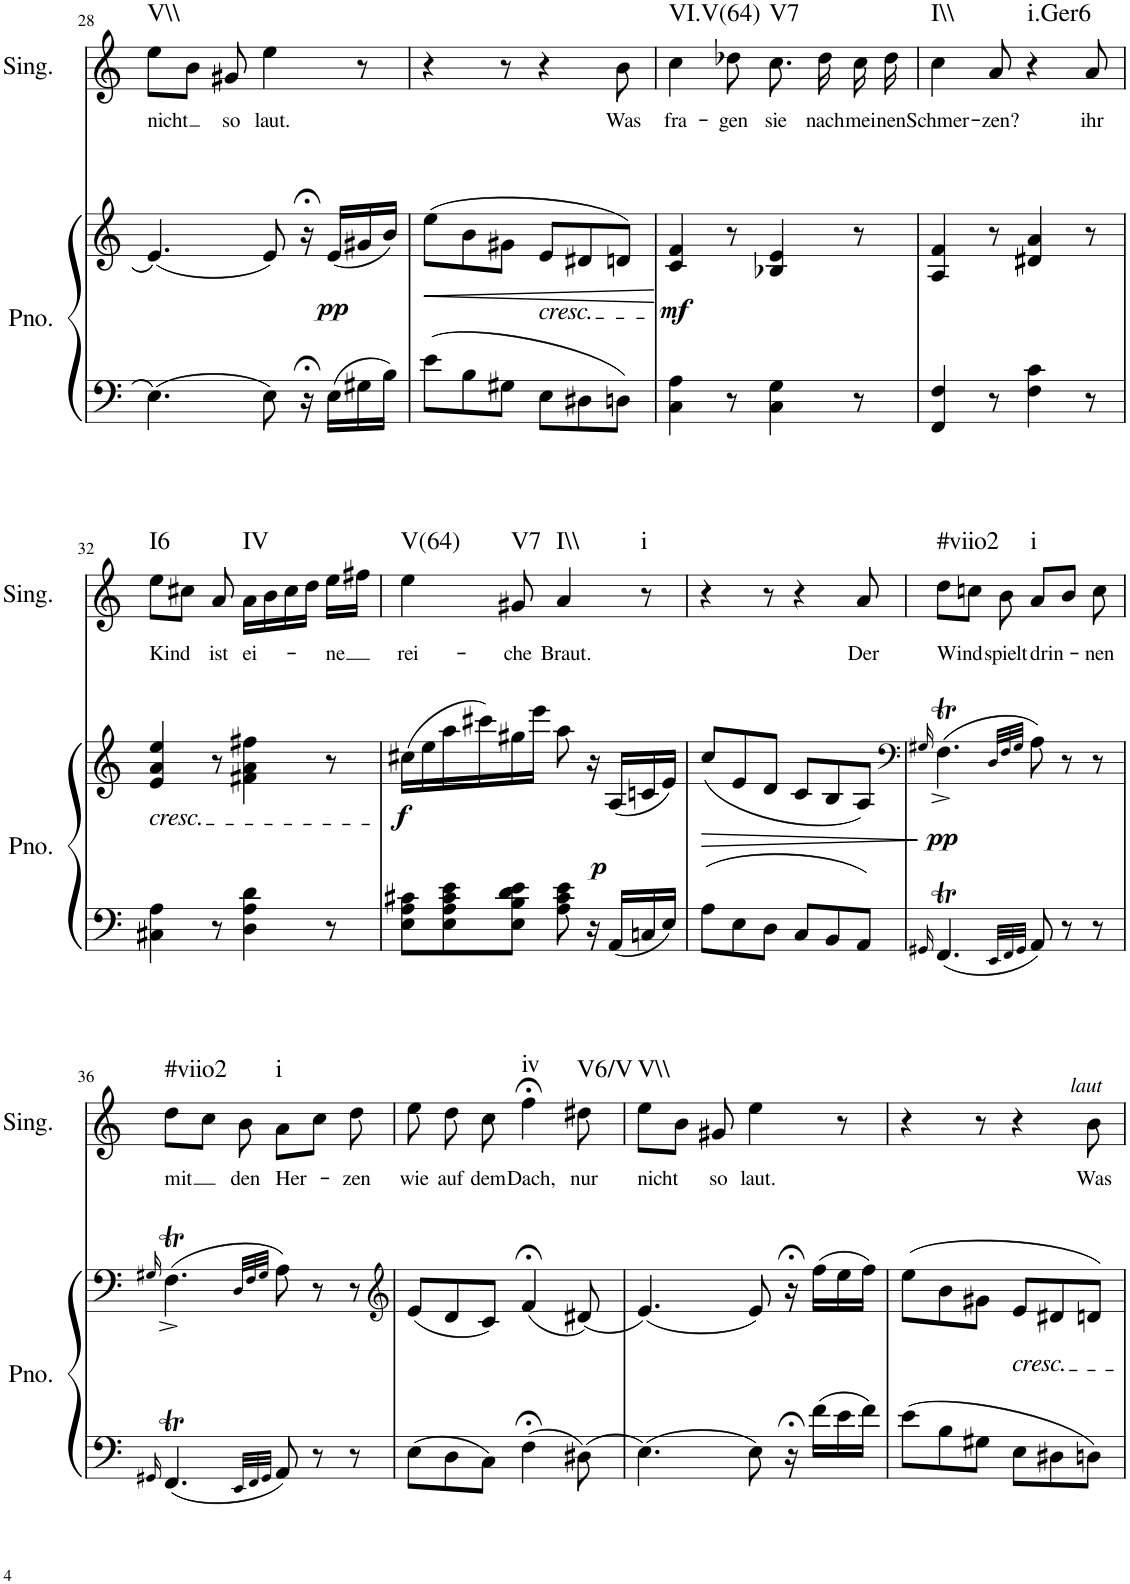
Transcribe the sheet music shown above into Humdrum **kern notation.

**kern	**kern	**dynam	**kern	**text	**harte
*part2	*part2	*part2	*part1	*part1	*part1
*staff3	*staff2	*staff2/3	*staff1	*staff1	*
*I"Pianoforte	*	*	*I"Singstimme	*	*
*I'Pno.	*	*	*I'Sing.	*	*
!!LO:PB:g=z
*clefF4	*clefG2	*	*clefG2	*	*
*k[]	*k[]	*	*k[]	*	*
*M6/8	*M6/8	*	*M6/8	*	*
=28	=28	=28	=28	=28	=28
!	!	!	!	!LO:LY:b	!LO:H:kt=V\\
4.E\	(4.e/	.	8ee\L	nicht	N
.	.	.	8b\J	.	.
!	!	!	!	!LO:LY:b	!
.	.	.	8g#X/	so	.
!	!	!	!	!LO:LY:b	!
8E\	8e/)	.	4ee\	laut.	.
16r;<	16r;<	.	.	.	.
!	!	!LO:DY:b	!	!	!
16E\LL	(16e/LL	pp	.	.	.
16G#X\	16g#X/	.	8r	.	.
16B\JJ	16b/JJ)	.	.	.	.
=29	=29	=29	=29	=29	=29
!	!	!LO:HP:b	!	!	!
8e\L	(8ee\L	<	4r	.	.
8B\	8b\	.	.	.	.
8G#X\J	8g#X\J	.	8r	.	.
!	!LO:TX:b:i:t=cresc.	!	!	!	!
8E\L	8e/L	.	4r	.	.
8D#X\	8d#X/	.	.	.	.
!	!	!	!	!LO:LY:b	!
8Dn\J	8dn/J)	.	8b\	Was	.
.	.	[	.	.	.
=30	=30	=30	=30	=30	=30
!	!	!LO:DY:b	!	!LO:LY:b	!LO:H:kt=VI.V(64)
4C\ 4A\	4c/ 4f/	mf	4cc\	fra-	N
!	!	!	!	!LO:LY:b	!
8r	8r	.	8dd-X\	-gen	.
!	!	!	!	!LO:LY:b	!LO:H:kt=V7
4C\ 4G\	4B-X/ 4e/	.	8.cc\	sie	N
!	!	!	!	!LO:LY:b	!
.	.	.	16dd-\	nach	.
!	!	!	!	!LO:LY:b	!
8r	8r	.	16cc\	mei-	.
!	!	!	!	!LO:LY:b	!
.	.	.	16dd-\	-nen	.
=31	=31	=31	=31	=31	=31
!	!	!	!	!LO:LY:b	!LO:H:kt=I\\
4FF/ 4F/	4A/ 4f/	.	4cc\	Schmer-	N
!	!	!	!	!LO:LY:b	!
8r	8r	.	8a/	-zen?	.
!	!	!	!	!	!LO:H:kt=i.Ger6
4F\ 4c\	4d#X/ 4a/	.	4r	.	N
!	!	!	!	!LO:LY:b	!
8r	8r	.	8a/	ihr	.
!!LO:LB:g=z
=32	=32	=32	=32	=32	=32
!	!LO:TX:b:i:t=cresc.	!	!	!	!
!	!	!	!	!LO:LY:b	!LO:H:kt=I6
4C#X\ 4A\	4e/ 4a/ 4ee/	.	8ee\L	Kind	N
.	.	.	8cc#X\J	.	.
!	!	!	!	!LO:LY:b	!
8r	8r	.	8a/	ist	.
!	!	!	!	!LO:LY:b	!LO:H:kt=IV
4D\ 4A\ 4d\	4f#X\ 4a\ 4ff#X\	.	16a\LL	ei-	N
.	.	.	16b\	.	.
.	.	.	16cc#\	.	.
.	.	.	16dd\JJ	.	.
!	!	!	!	!LO:LY:b	!
8r	8r	.	16ee\LL	-ne	.
.	.	.	16ff#X\JJ	.	.
=33	=33	=33	=33	=33	=33
!	!	!LO:DY:b	!	!LO:LY:b	!LO:H:kt=V(64)
8E\ 8A\ 8c#X\L	(16cc#X\LL	f	4ee\	rei-	N
.	16ee\	.	.	.	.
8E\ 8A\ 8c#\ 8e\	16aa\	.	.	.	.
.	16ccc#X\)	.	.	.	.
!	!	!	!	!LO:LY:b	!LO:H:kt=V7
8E\ 8B\ 8d\ 8e\J	16gg#X\	.	8g#X/	-che	N
.	16eee\JJ	.	.	.	.
!	!	!	!	!LO:LY:b	!LO:H:kt=I\\
8A\ 8c#\ 8e\	8aa\	.	4a/	Braut.	N
!	!	!LO:DY:a=2	!	!	!
16r	16r	p	.	.	.
16AA/LL	(16A/LL	.	.	.	.
!	!	!	!	!	!LO:H:kt=i
16Cn/	16cn/	.	8r	.	N
16E/JJ	16e/JJ)	.	.	.	.
=34	=34	=34	=34	=34	=34
!	!	!LO:HP:b	!	!	!
8A\L	(8cc/L	>	4r	.	.
8E\	8e/	.	.	.	.
8D\J	8d/J	.	8r	.	.
8C/L	8c/L	.	4r	.	.
8BB/	8B/	.	.	.	.
!	!	!	!	!LO:LY:b	!
8AA/J	8A/J)	.	8a/	Der	.
.	.	]	.	.	.
=35	=35	=35	=35	=35	=35
16qGG#X/	.	.	.	.	.
*	*clefF4	*	*	*	*
.	16qG#X/	.	.	.	.
!	!	!LO:DY:b	!	!LO:LY:b	!LO:H:kt=#viio2
4.FFT/	(4.FT^<\	pp	8dd\L	Wind	N
.	.	.	8ccn\J	.	.
!	!	!	!	!LO:LY:b	!
.	.	.	8b\	spielt	.
32qEE/LLL	32qD/LLL	.	.	.	.
32qFF/	32qF/	.	.	.	.
32qGG#/JJJ	32qG#/JJJ	.	.	.	.
!	!	!	!	!LO:LY:b	!LO:H:kt=i
8AA/	8A\)	.	8a/L	drin-	N
8r	8r	.	8b/J	.	.
!	!	!	!	!LO:LY:b	!
8r	8r	.	8cc\	-nen	.
!!LO:LB:g=z
=36	=36	=36	=36	=36	=36
16qGG#X/	16qG#X/	.	.	.	.
!	!	!	!	!LO:LY:b	!LO:H:kt=#viio2
4.FFT/	(4.FT^<\	.	8dd\L	mit	N
.	.	.	8cc\J	.	.
!	!	!	!	!LO:LY:b	!
.	.	.	8b\	den	.
32qEE/LLL	32qD/LLL	.	.	.	.
32qFF/	32qF/	.	.	.	.
32qGG#/JJJ	32qG#/JJJ	.	.	.	.
!	!	!	!	!LO:LY:b	!LO:H:kt=i
8AA/	8A\)	.	8a\L	Her-	N
8r	8r	.	8cc\J	.	.
!	!	!	!	!LO:LY:b	!
8r	8r	.	8dd\	-zen	.
=37	=37	=37	=37	=37	=37
*	*clefG2	*	*	*	*
!	!	!	!	!LO:LY:b	!
8E\L	(8e/L	.	8ee\	wie	.
!	!	!	!	!LO:LY:b	!
8D\	8d/	.	8dd\	auf	.
!	!	!	!	!LO:LY:b	!
8C\J	8c/J)	.	8cc\	dem	.
!	!	!	!	!LO:LY:b	!LO:H:kt=iv
4F;<\	(4f;</	.	4ff;<\	Dach,	N
!	!	!	!	!LO:LY:b	!LO:H:kt=V6/V
8D#X\	(8d#X/)	.	8dd#X\	nur	N
=38	=38	=38	=38	=38	=38
!	!	!	!	!LO:LY:b	!LO:H:kt=V\\
4.E\	(4.e/)	.	8ee\L	-nicht	N
.	.	.	8b\J	.	.
!	!	!	!	!LO:LY:b	!
.	.	.	8g#X/	so	.
!	!	!	!	!LO:LY:b	!
8E\	8e/)	.	4ee\	laut.	.
16r;<	16r;<	.	.	.	.
16f\LL	(16ff\LL	.	.	.	.
16e\	16ee\	.	8r	.	.
16f\JJ	16ff\JJ)	.	.	.	.
=39	=39	=39	=39	=39	=39
8e\L	(8ee\L	.	4r	.	.
8B\	8b\	.	.	.	.
8G#X\J	8g#X\J	.	8r	.	.
!	!LO:TX:b:i:t=cresc.	!	!	!	!
8E\L	8e/L	.	4r	.	.
8D#X\	8d#X/	.	.	.	.
!	!	!	!LO:TX:a:i:t=laut	!	!
!	!	!	!	!LO:LY:b	!
8Dn\J	8dn/J)	.	8b\	Was	.
=	=	=	=	=	=
*-	*-	*-	*-	*-	*-
